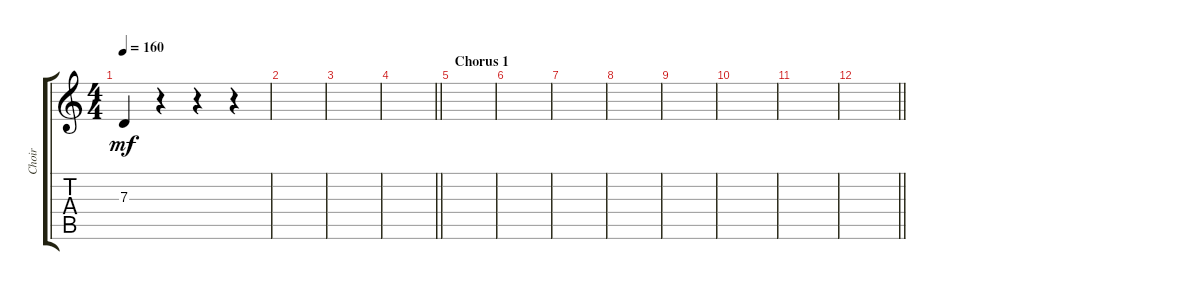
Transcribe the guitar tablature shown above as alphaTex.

\track ("Choir" "Choir") {instrument choiraahs}
\staff {score tabs}
\tuning (E4 B3 G3 D3 A2 E2) {hide}
\ts (4 4)
\tempo 160
\clef g2
\ks c
7.3.4{dy mf} r.4 r.4 r.4 |
|
|
\barLineRight lightlight
|
\section ("" "Chorus 1")
|
|
|
|
|
|
|
\barLineRight lightlight
